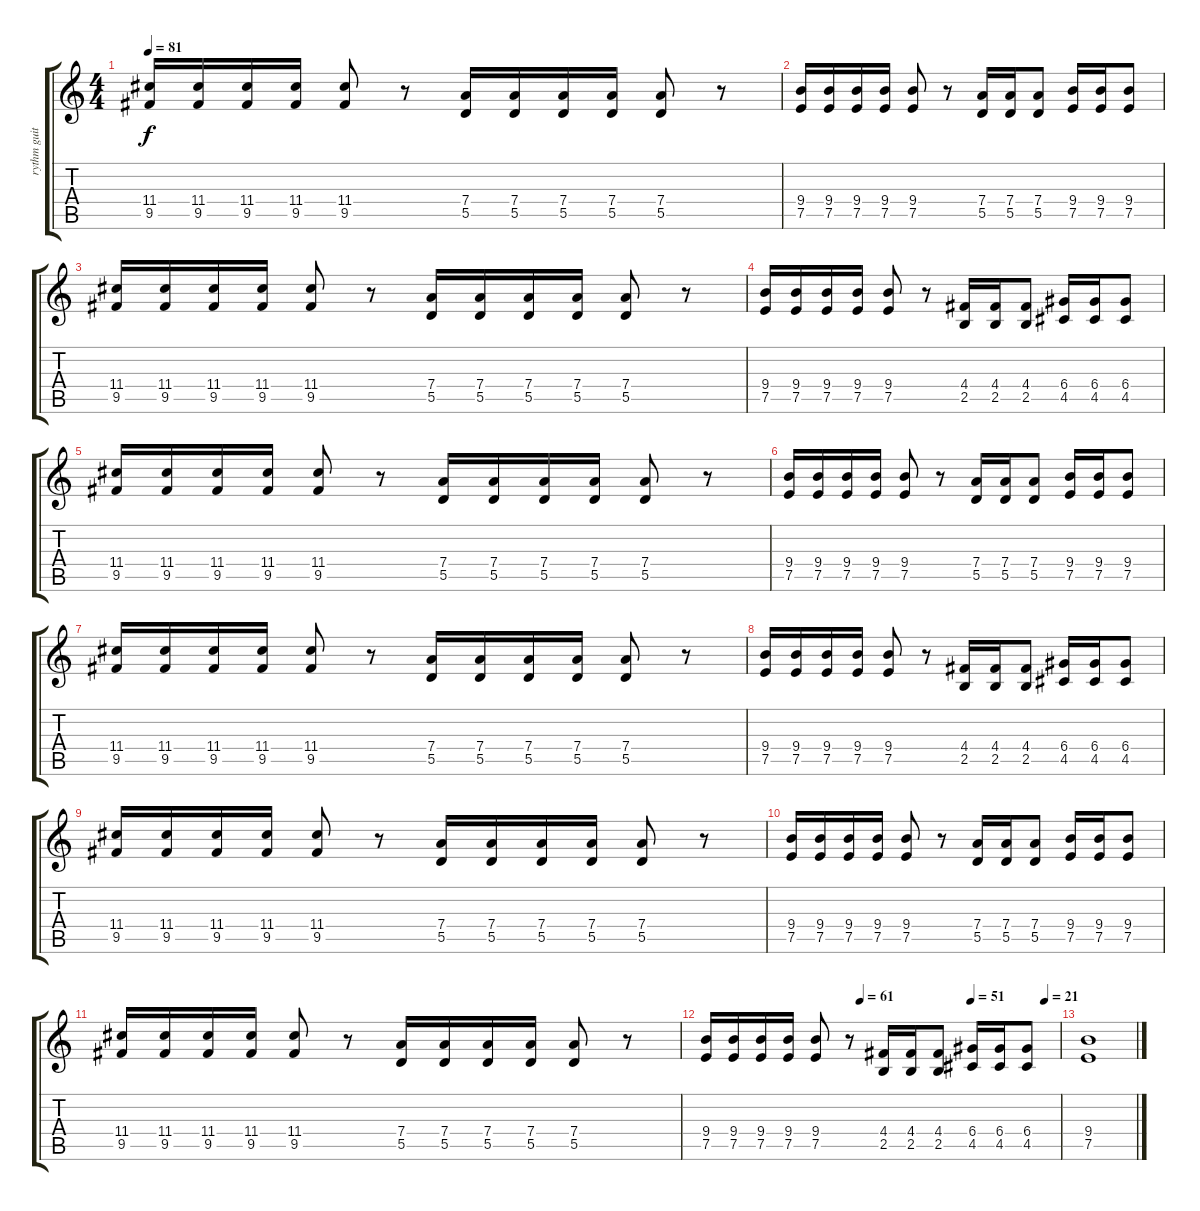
\track ("rythm guitar" "rythm guit") {instrument overdrivenguitar}
\staff {score tabs}
\tuning (E4 B3 G3 D3 A2 E2) {hide}
\ts (4 4)
\tempo 81
\clef g2
\ks c
(11.4 9.5).16{dy f} (11.4 9.5).16 (11.4 9.5).16 (11.4 9.5).16 (11.4 9.5).8 r.8 (7.4 5.5).16 (7.4 5.5).16 (7.4 5.5).16 (7.4 5.5).16 (7.4 5.5).8 r.8 |
(9.4 7.5).16 (9.4 7.5).16 (9.4 7.5).16 (9.4 7.5).16 (9.4 7.5).8 r.8 (7.4 5.5).16 (7.4 5.5).16 (7.4 5.5).8 (9.4 7.5).16 (9.4 7.5).16 (9.4 7.5).8 |
(11.4 9.5).16 (11.4 9.5).16 (11.4 9.5).16 (11.4 9.5).16 (11.4 9.5).8 r.8 (7.4 5.5).16 (7.4 5.5).16 (7.4 5.5).16 (7.4 5.5).16 (7.4 5.5).8 r.8 |
(9.4 7.5).16 (9.4 7.5).16 (9.4 7.5).16 (9.4 7.5).16 (9.4 7.5).8 r.8 (4.4 2.5).16 (4.4 2.5).16 (4.4 2.5).8 (6.4 4.5).16 (6.4 4.5).16 (6.4 4.5).8 |
(11.4 9.5).16 (11.4 9.5).16 (11.4 9.5).16 (11.4 9.5).16 (11.4 9.5).8 r.8 (7.4 5.5).16 (7.4 5.5).16 (7.4 5.5).16 (7.4 5.5).16 (7.4 5.5).8 r.8 |
(9.4 7.5).16 (9.4 7.5).16 (9.4 7.5).16 (9.4 7.5).16 (9.4 7.5).8 r.8 (7.4 5.5).16 (7.4 5.5).16 (7.4 5.5).8 (9.4 7.5).16 (9.4 7.5).16 (9.4 7.5).8 |
(11.4 9.5).16 (11.4 9.5).16 (11.4 9.5).16 (11.4 9.5).16 (11.4 9.5).8 r.8 (7.4 5.5).16 (7.4 5.5).16 (7.4 5.5).16 (7.4 5.5).16 (7.4 5.5).8 r.8 |
(9.4 7.5).16 (9.4 7.5).16 (9.4 7.5).16 (9.4 7.5).16 (9.4 7.5).8 r.8 (4.4 2.5).16 (4.4 2.5).16 (4.4 2.5).8 (6.4 4.5).16 (6.4 4.5).16 (6.4 4.5).8 |
(11.4 9.5).16 (11.4 9.5).16 (11.4 9.5).16 (11.4 9.5).16 (11.4 9.5).8 r.8 (7.4 5.5).16 (7.4 5.5).16 (7.4 5.5).16 (7.4 5.5).16 (7.4 5.5).8 r.8 |
(9.4 7.5).16 (9.4 7.5).16 (9.4 7.5).16 (9.4 7.5).16 (9.4 7.5).8 r.8 (7.4 5.5).16 (7.4 5.5).16 (7.4 5.5).8 (9.4 7.5).16 (9.4 7.5).16 (9.4 7.5).8 |
(11.4 9.5).16 (11.4 9.5).16 (11.4 9.5).16 (11.4 9.5).16 (11.4 9.5).8 r.8 (7.4 5.5).16 (7.4 5.5).16 (7.4 5.5).16 (7.4 5.5).16 (7.4 5.5).8 r.8 |
\tempo (61 0.4375)
\tempo (51 0.75)
\tempo (21 0.9583333333333334)
(9.4 7.5).16 (9.4 7.5).16 (9.4 7.5).16 (9.4 7.5).16 (9.4 7.5).8 r.8 (4.4 2.5).16 (4.4 2.5).16 (4.4 2.5).8 (6.4 4.5).16 (6.4 4.5).16 (6.4 4.5).8 |
(9.4 7.5).1
